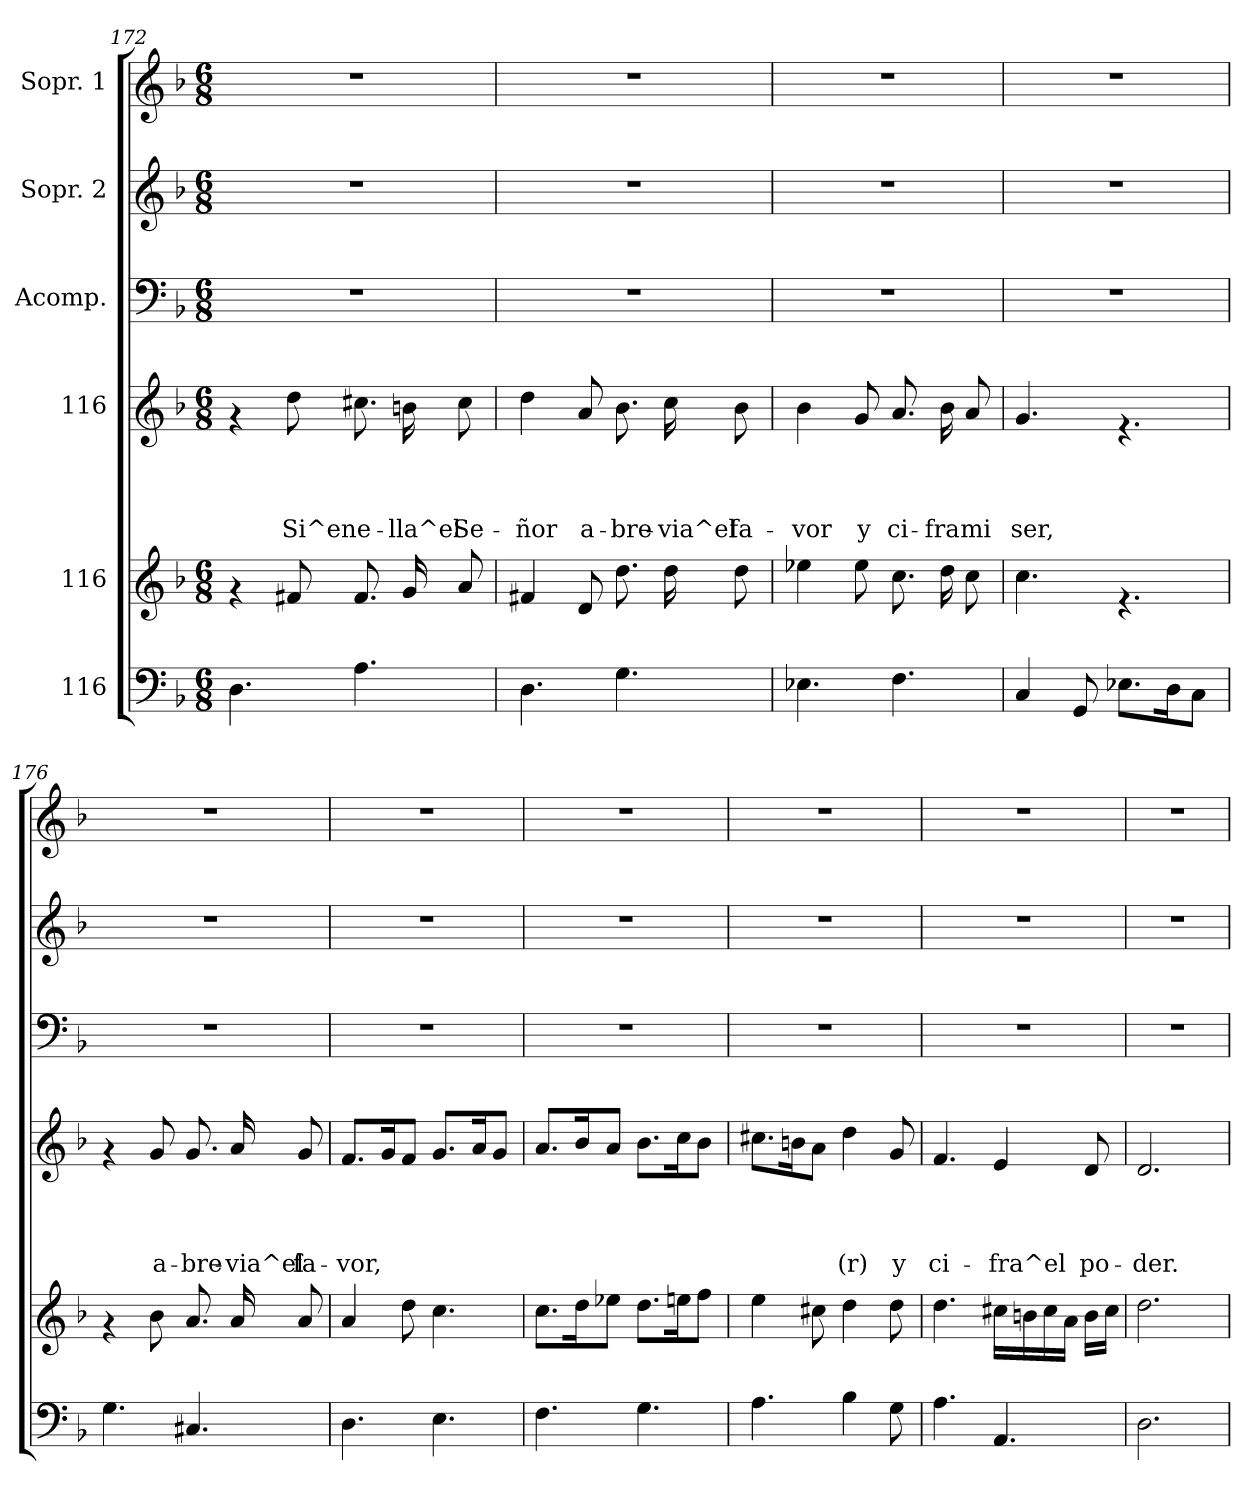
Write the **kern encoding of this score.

**kern	**kern	**kern	**text	**text	**text	**text	**kern	**kern	**kern
*part6	*part5	*part4	*part4	*part4	*part4	*part4	*part3	*part2	*part1
*staff6	*staff5	*staff4	*staff4	*staff4	*staff4	*staff4	*staff3	*staff2	*staff1
*I"116	*I"116	*I"116	*	*	*	*	*I"Acomp.	*I"Sopr. 2	*I"Sopr. 1
*clefF4	*clefG2	*clefG2	*	*	*	*	*clefF4	*clefG2	*clefG2
*k[b-]	*k[b-]	*k[b-]	*	*	*	*	*k[b-]	*k[b-]	*k[b-]
*F:	*F:	*F:	*	*	*	*	*F:	*F:	*F:
*M6/8	*M6/8	*M6/8	*	*	*	*	*M6/8	*M6/8	*M6/8
=172	=172	=172	=172	=172	=172	=172	=172	=172	=172
4.D\	4rf	4rf	.	.	.	.	2.r	2.r	2.r
!	!	!	!	!	!	!LO:LY:b	!	!	!
.	8f#X/	8dd\	.	.	.	Si^en	.	.	.
!	!	!	!	!	!	!LO:LY:b	!	!	!
4.A\	8.f#/	8.cc#X\	.	.	.	e-	.	.	.
!	!	!	!	!	!	!LO:LY:b	!	!	!
.	16g/	16bn\	.	.	.	-lla^el	.	.	.
!	!	!	!	!	!	!LO:LY:b	!	!	!
.	8a/	8cc#\	.	.	.	Se-	.	.	.
!!LO:LB:g=z
=173	=173	=173	=173	=173	=173	=173	=173	=173	=173
!	!	!	!	!	!	!LO:LY:b	!	!	!
4.D\	4f#X/	4dd\	.	.	.	-ñor	2.r	2.r	2.r
!	!	!	!	!	!	!LO:LY:b	!	!	!
.	8d/	8a/	.	.	.	a-	.	.	.
!	!	!	!	!	!	!LO:LY:b	!	!	!
4.G\	8.dd\	8.b-\	.	.	.	-bre-	.	.	.
!	!	!	!	!	!	!LO:LY:b	!	!	!
.	16dd\	16cc\	.	.	.	-via^el	.	.	.
!	!	!	!	!	!	!LO:LY:b	!	!	!
.	8dd\	8b-\	.	.	.	fa-	.	.	.
=174	=174	=174	=174	=174	=174	=174	=174	=174	=174
!	!	!	!	!	!	!LO:LY:b	!	!	!
4.E-X\	4ee-X\	4b-\	.	.	.	-vor	2.r	2.r	2.r
!	!	!	!	!	!	!LO:LY:b	!	!	!
.	8ee-\	8g/	.	.	.	y	.	.	.
!	!	!	!	!	!	!LO:LY:b	!	!	!
4.F\	8.cc\	8.a/	.	.	.	ci-	.	.	.
!	!	!	!	!	!	!LO:LY:b	!	!	!
.	16dd\	16b-\	.	.	.	-fra	.	.	.
!	!	!	!	!	!	!LO:LY:b	!	!	!
.	8cc\	8a/	.	.	.	mi	.	.	.
=175	=175	=175	=175	=175	=175	=175	=175	=175	=175
!	!	!	!	!	!	!LO:LY:b	!	!	!
4C/	4.cc\	4.g/	.	.	.	ser,	2.r	2.r	2.r
8GG/	.	.	.	.	.	.	.	.	.
8.E-X\L	4.rf	4.rf	.	.	.	.	.	.	.
16D\k	.	.	.	.	.	.	.	.	.
8C\J	.	.	.	.	.	.	.	.	.
=176	=176	=176	=176	=176	=176	=176	=176	=176	=176
4.G\	4rf	4rf	.	.	.	.	2.r	2.r	2.r
!	!	!	!	!	!	!LO:LY:b	!	!	!
.	8b-\	8g/	.	.	.	a-	.	.	.
!	!	!	!	!	!	!LO:LY:b	!	!	!
4.C#X/	8.a/	8.g/	.	.	.	-bre-	.	.	.
!	!	!	!	!	!	!LO:LY:b	!	!	!
.	16a/	16a/	.	.	.	-via^el	.	.	.
!	!	!	!	!	!	!LO:LY:b	!	!	!
.	8a/	8g/	.	.	.	fa-	.	.	.
=177	=177	=177	=177	=177	=177	=177	=177	=177	=177
!	!	!	!	!	!	!LO:LY:b	!	!	!
4.D\	4a/	8.f/L	.	.	.	-vor,	2.r	2.r	2.r
.	.	16g/k	.	.	.	.	.	.	.
.	8dd\	8f/J	.	.	.	.	.	.	.
4.E\	4.cc\	8.g/L	.	.	.	.	.	.	.
.	.	16a/k	.	.	.	.	.	.	.
.	.	8g/J	.	.	.	.	.	.	.
!!LO:LB:g=z
=178	=178	=178	=178	=178	=178	=178	=178	=178	=178
4.F\	8.cc\L	8.a/L	.	.	.	.	2.r	2.r	2.r
.	16dd\k	16b-/k	.	.	.	.	.	.	.
.	8ee-X\J	8a/J	.	.	.	.	.	.	.
4.G\	8.dd\L	8.b-\L	.	.	.	.	.	.	.
.	16een\k	16cc\k	.	.	.	.	.	.	.
.	8ff\J	8b-\J	.	.	.	.	.	.	.
=179	=179	=179	=179	=179	=179	=179	=179	=179	=179
4.A\	4ee\	8.cc#X\L	.	.	.	.	2.r	2.r	2.r
.	.	16bn\k	.	.	.	.	.	.	.
.	8cc#X\	8a\J	.	.	.	.	.	.	.
!	!	!	!	!	!	!LO:LY:b	!	!	!
4B-\	4dd\	4dd\	.	.	.	(r)	.	.	.
!	!	!	!	!	!	!LO:LY:b	!	!	!
8G\	8dd\	8g/	.	.	.	y	.	.	.
=180	=180	=180	=180	=180	=180	=180	=180	=180	=180
!	!	!	!	!	!	!LO:LY:b	!	!	!
4.A\	4.dd\	4.f/	.	.	.	ci-	2.r	2.r	2.r
!	!	!	!	!	!	!LO:LY:b	!	!	!
4.AA/	16cc#X\LL	4e/	.	.	.	-fra^el	.	.	.
.	16bn\	.	.	.	.	.	.	.	.
.	16cc#\	.	.	.	.	.	.	.	.
.	16a\JJ	.	.	.	.	.	.	.	.
!	!	!	!	!	!	!LO:LY:b	!	!	!
.	16b\LL	8d/	.	.	.	po-	.	.	.
.	16cc#\JJ	.	.	.	.	.	.	.	.
=181	=181	=181	=181	=181	=181	=181	=181	=181	=181
!	!	!	!	!	!	!LO:LY:b	!	!	!
2.D\	2.dd\	2.d/	.	.	.	-der.	2.r	2.r	2.r
=	=	=	=	=	=	=	=	=	=
*-	*-	*-	*-	*-	*-	*-	*-	*-	*-
